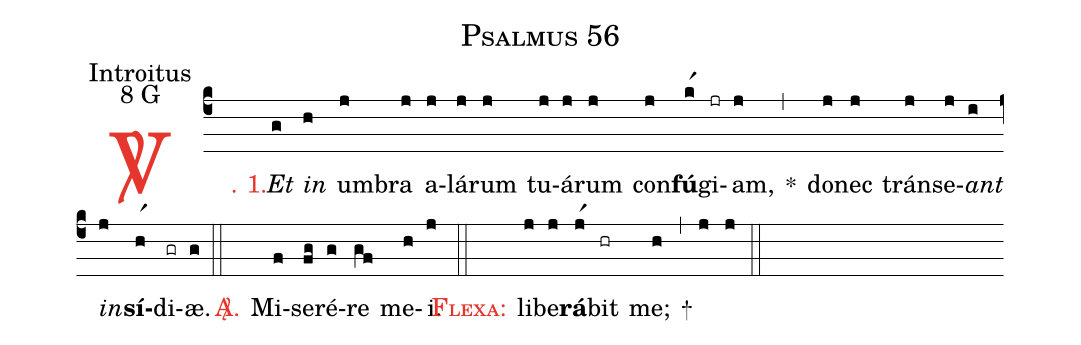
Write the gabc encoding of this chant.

name: Psalmus 56;
office-part: Introitus;
mode: 8;
mode-differentia: G;
%%
(c4)

<c><sp>V/</sp>. 1.</c>() <i>Et</i>(g) <i>in</i>(h) um(j)bra(j) a(j)lá(j)rum(j) tu(j)á(j)rum(j) con(j)<b>fú</b>(kr1)gi(jr)am,(j) *(,) do(j)nec(j) trán(j)se(j)<i>ant</i>(i) <i>in</i>(j)<b>sí</b>(hr1)di(gr)æ.(g)

(::)

<nlba><c><sp>A/</sp>.</c>() Mi</nlba>(f)se(fg)ré(g)re(gf) me(h)i.(j)

(::)

<nlba><c><sc>Flexa</sc>:</c>() li</nlba>(j)be(j)<b>rá</b>(jr1)bit(hr) me;(h) +(,) (j) (j)

(::)
